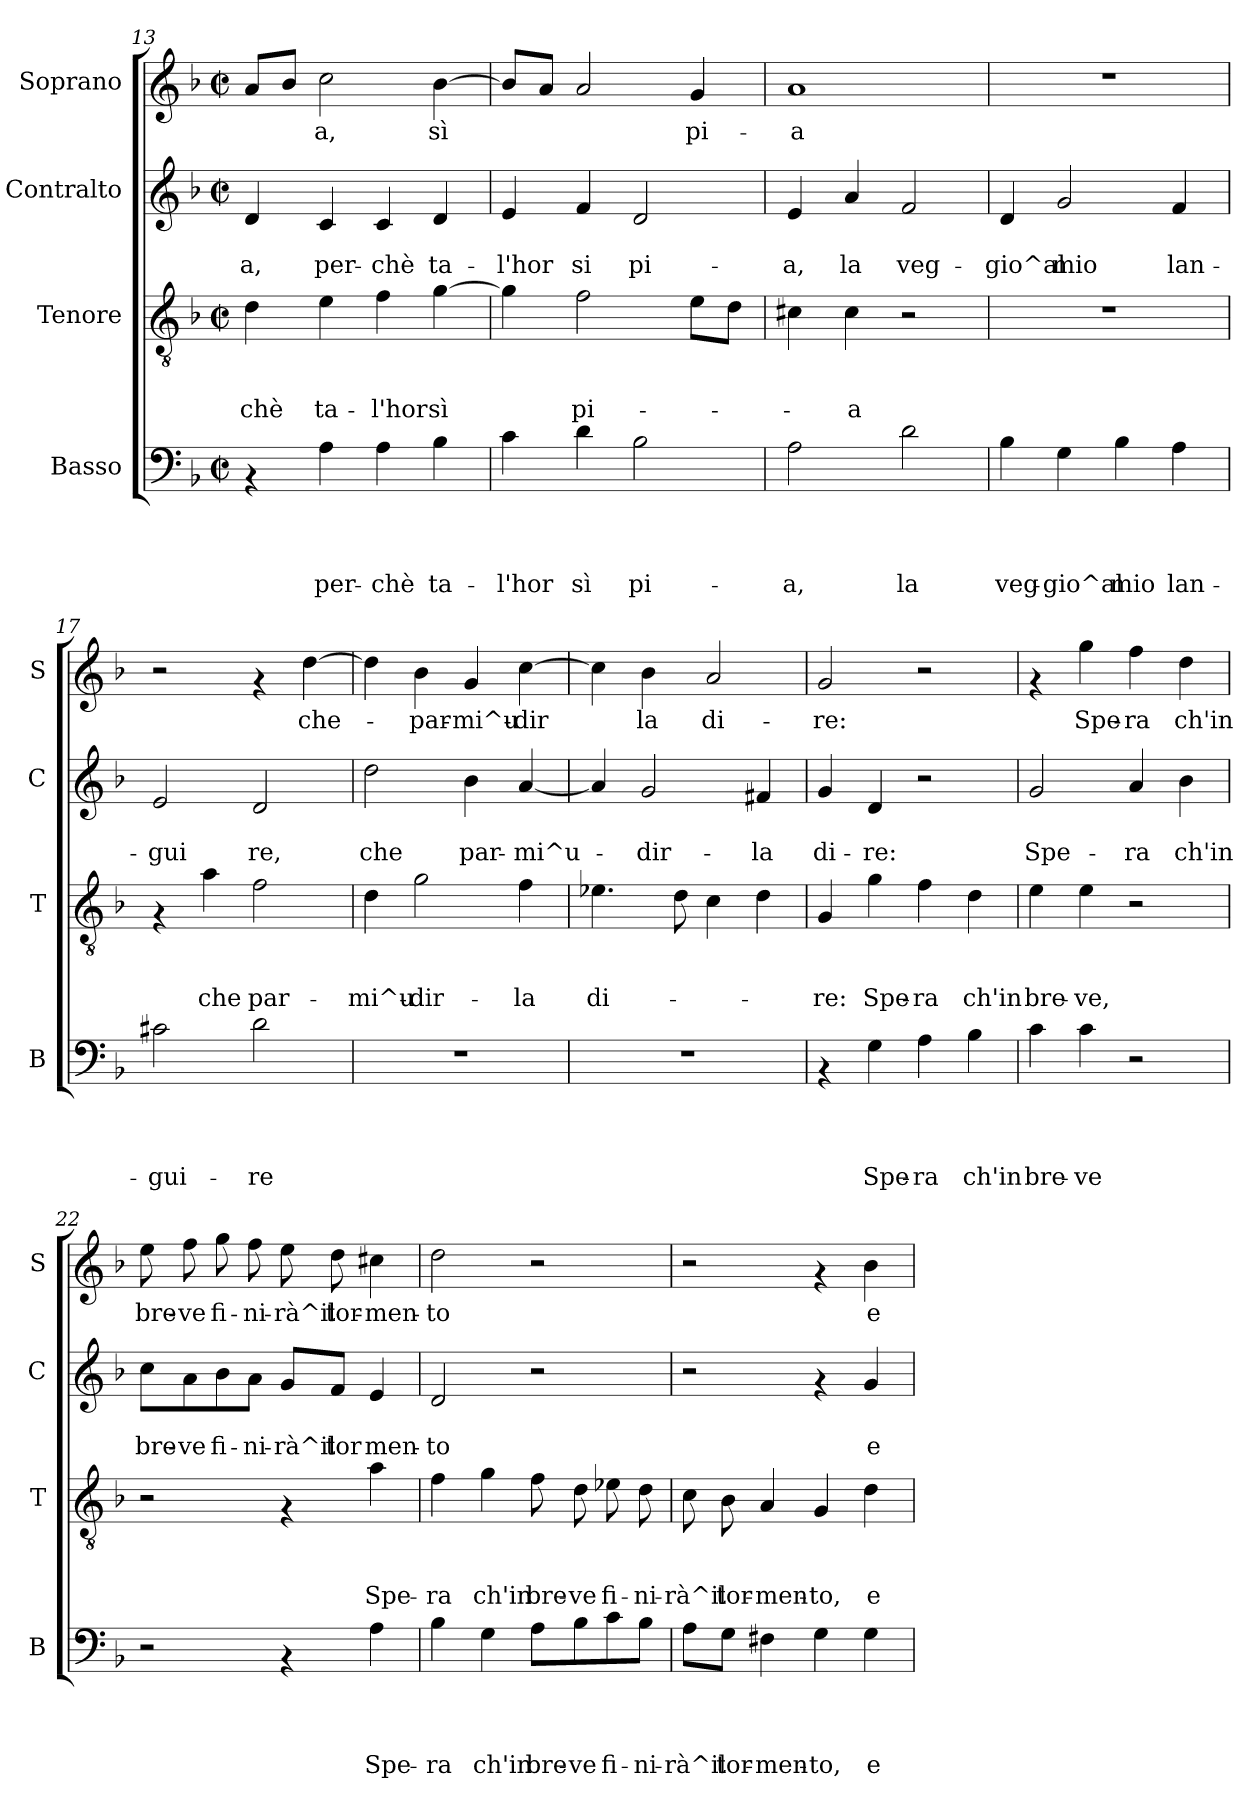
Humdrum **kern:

**kern	**text	**text	**text	**text	**kern	**text	**text	**text	**kern	**text	**text	**kern	**text
*part4	*part4	*part4	*part4	*part4	*part3	*part3	*part3	*part3	*part2	*part2	*part2	*part1	*part1
*staff4	*staff4	*staff4	*staff4	*staff4	*staff3	*staff3	*staff3	*staff3	*staff2	*staff2	*staff2	*staff1	*staff1
*I"Basso	*	*	*	*	*I"Tenore	*	*	*	*I"Contralto	*	*	*I"Soprano	*
*I'B	*	*	*	*	*I'T	*	*	*	*I'C	*	*	*I'S	*
*clefF4	*	*	*	*	*clefGv2	*	*	*	*clefG2	*	*	*clefG2	*
*k[b-]	*	*	*	*	*k[b-]	*	*	*	*k[b-]	*	*	*k[b-]	*
*F:	*	*	*	*	*F:	*	*	*	*F:	*	*	*F:	*
*M2/2	*	*	*	*	*M2/2	*	*	*	*M2/2	*	*	*M2/2	*
*met(c|)	*	*	*	*	*met(c|)	*	*	*	*met(c|)	*	*	*met(c|)	*
=13	=13	=13	=13	=13	=13	=13	=13	=13	=13	=13	=13	=13	=13
!	!	!	!	!	!	!	!	!LO:LY:b	!	!	!LO:LY:b	!	!
4rAA	.	.	.	.	4d\	.	.	-chè	4d/	.	-a,	8a/L	.
.	.	.	.	.	.	.	.	.	.	.	.	8b-/J	.
!	!	!	!	!LO:LY:b	!	!	!	!LO:LY:b	!	!	!LO:LY:b	!	!LO:LY:b
4A\	.	.	.	per-	4e\	.	.	ta-	4c/	.	per-	2cc\	-a,
!	!	!	!	!LO:LY:b	!	!	!	!LO:LY:b	!	!	!LO:LY:b	!	!
4A\	.	.	.	-chè	4f\	.	.	-l'hor	4c/	.	-chè	.	.
!	!	!	!	!LO:LY:b	!	!	!	!LO:LY:b	!	!	!LO:LY:b	!	!LO:LY:b
4B-\	.	.	.	ta-	[>4g\	.	.	sì	4d/	.	ta-	[>4b-\	sì
=14	=14	=14	=14	=14	=14	=14	=14	=14	=14	=14	=14	=14	=14
!	!	!	!	!LO:LY:b	!	!	!	!	!	!	!LO:LY:b	!	!
4c\	.	.	.	-l'hor	4g\]	.	.	.	4e/	.	-l'hor	8b-/L]	.
.	.	.	.	.	.	.	.	.	.	.	.	8a/J	.
!	!	!	!	!LO:LY:b	!	!	!	!LO:LY:b	!	!	!LO:LY:b	!	!
4d\	.	.	.	sì	2f\	.	.	pi-	4f/	.	si	2a/	.
!	!	!	!	!LO:LY:b	!	!	!	!	!	!	!LO:LY:b	!	!
2B-\	.	.	.	pi-	.	.	.	.	2d/	.	pi-	.	.
!	!	!	!	!	!	!	!	!	!	!	!	!	!LO:LY:b
.	.	.	.	.	8e\L	.	.	.	.	.	.	4g/	pi-
.	.	.	.	.	8d\J	.	.	.	.	.	.	.	.
!!LO:PB:g=z
=15	=15	=15	=15	=15	=15	=15	=15	=15	=15	=15	=15	=15	=15
!	!	!	!	!LO:LY:b	!	!	!	!	!	!	!LO:LY:b	!	!LO:LY:b
2A\	.	.	.	-a,	4c#X\	.	.	.	4e/	.	-a,	1a	-a
!	!	!	!	!	!	!	!	!LO:LY:b	!	!	!LO:LY:b	!	!
.	.	.	.	.	4c#\	.	.	-a	4a/	.	la	.	.
!	!	!	!	!LO:LY:b	!	!	!	!	!	!	!LO:LY:b	!	!
2d\	.	.	.	la	2r	.	.	.	2f/	.	veg-	.	.
=16	=16	=16	=16	=16	=16	=16	=16	=16	=16	=16	=16	=16	=16
!	!	!	!	!LO:LY:b	!	!	!	!	!	!	!LO:LY:b	!	!
4B-\	.	.	.	veg-	1r	.	.	.	4d/	.	-gio^al	1r	.
!	!	!	!	!LO:LY:b	!	!	!	!	!	!	!LO:LY:b	!	!
4G\	.	.	.	-gio^al	.	.	.	.	2g/	.	mio	.	.
!	!	!	!	!LO:LY:b	!	!	!	!	!	!	!	!	!
4B-\	.	.	.	mio	.	.	.	.	.	.	.	.	.
!	!	!	!	!LO:LY:b	!	!	!	!	!	!	!LO:LY:b	!	!
4A\	.	.	.	lan-	.	.	.	.	4f/	.	lan-	.	.
=17	=17	=17	=17	=17	=17	=17	=17	=17	=17	=17	=17	=17	=17
!	!	!	!	!LO:LY:b	!	!	!	!	!	!	!LO:LY:b	!	!
2c#X\	.	.	.	-gui-	4rF	.	.	.	2e/	.	-gui	2r	.
!	!	!	!	!	!	!	!	!LO:LY:b	!	!	!	!	!
.	.	.	.	.	4a\	.	.	che	.	.	.	.	.
!	!	!	!	!LO:LY:b	!	!	!	!LO:LY:b	!	!	!LO:LY:b	!	!
2d\	.	.	.	-re	2f\	.	.	par-	2d/	.	re,	4rf	.
!	!	!	!	!	!	!	!	!	!	!	!	!	!LO:LY:b
.	.	.	.	.	.	.	.	.	.	.	.	[>4dd\	che-
=18	=18	=18	=18	=18	=18	=18	=18	=18	=18	=18	=18	=18	=18
!	!	!	!	!	!	!	!	!LO:LY:b	!	!	!LO:LY:b	!	!
1r	.	.	.	.	4d\	.	.	-mi^u-	2dd\	.	che	4dd\]	.
!	!	!	!	!	!	!	!	!LO:LY:b	!	!	!	!	!LO:LY:b
.	.	.	.	.	2g\	.	.	-dir-	.	.	.	4b-\	-par-
!	!	!	!	!	!	!	!	!	!	!	!LO:LY:b	!	!LO:LY:b
.	.	.	.	.	.	.	.	.	4b-\	.	par-	4g/	-mi^u-
!	!	!	!	!	!	!	!	!LO:LY:b	!	!	!LO:LY:b	!	!LO:LY:b
.	.	.	.	.	4f\	.	.	-la	[<4a/	.	-mi^u-	[>4cc\	-dir
=19	=19	=19	=19	=19	=19	=19	=19	=19	=19	=19	=19	=19	=19
!	!	!	!	!	!	!	!	!LO:LY:b	!	!	!	!	!
1r	.	.	.	.	4.e-X\	.	.	di-	4a/]	.	.	4cc\]	.
!	!	!	!	!	!	!	!	!	!	!	!LO:LY:b	!	!LO:LY:b
.	.	.	.	.	.	.	.	.	2g/	.	-dir-	4b-\	la
.	.	.	.	.	8d\	.	.	.	.	.	.	.	.
!	!	!	!	!	!	!	!	!	!	!	!	!	!LO:LY:b
.	.	.	.	.	4c\	.	.	.	.	.	.	2a/	di-
!	!	!	!	!	!	!	!	!	!	!	!LO:LY:b	!	!
.	.	.	.	.	4d\	.	.	.	4f#X/	.	-la	.	.
!!LO:PB:g=z
=20	=20	=20	=20	=20	=20	=20	=20	=20	=20	=20	=20	=20	=20
!	!	!	!	!	!	!	!	!LO:LY:b	!	!	!LO:LY:b	!	!LO:LY:b
4rAA	.	.	.	.	4G/	.	.	-re:	4g/	.	di-	2g/	-re:
!	!	!	!	!LO:LY:b	!	!	!	!LO:LY:b	!	!	!LO:LY:b	!	!
4G\	.	.	.	Spe-	4g\	.	.	Spe-	4d/	.	-re:	.	.
!	!	!	!	!LO:LY:b	!	!	!	!LO:LY:b	!	!	!	!	!
4A\	.	.	.	-ra	4f\	.	.	-ra	2r	.	.	2r	.
!	!	!	!	!LO:LY:b	!	!	!	!LO:LY:b	!	!	!	!	!
4B-\	.	.	.	ch'in	4d\	.	.	ch'in	.	.	.	.	.
=21	=21	=21	=21	=21	=21	=21	=21	=21	=21	=21	=21	=21	=21
!	!	!	!	!LO:LY:b	!	!	!	!LO:LY:b	!	!	!LO:LY:b	!	!
4c\	.	.	.	bre-	4e\	.	.	bre-	2g/	.	Spe-	4rf	.
!	!	!	!	!LO:LY:b	!	!	!	!LO:LY:b	!	!	!	!	!LO:LY:b
4c\	.	.	.	-ve	4e\	.	.	-ve,	.	.	.	4gg\	Spe-
!	!	!	!	!	!	!	!	!	!	!	!LO:LY:b	!	!LO:LY:b
2r	.	.	.	.	2r	.	.	.	4a/	.	-ra	4ff\	-ra
!	!	!	!	!	!	!	!	!	!	!	!LO:LY:b	!	!LO:LY:b
.	.	.	.	.	.	.	.	.	4b-\	.	ch'in	4dd\	ch'in
=22	=22	=22	=22	=22	=22	=22	=22	=22	=22	=22	=22	=22	=22
!	!	!	!	!	!	!	!	!	!	!	!LO:LY:b	!	!LO:LY:b
2r	.	.	.	.	2r	.	.	.	8cc\L	.	bre-	8ee\	bre-
!	!	!	!	!	!	!	!	!	!	!	!LO:LY:b	!	!LO:LY:b
.	.	.	.	.	.	.	.	.	8a\	.	-ve	8ff\	-ve
!	!	!	!	!	!	!	!	!	!	!	!LO:LY:b	!	!LO:LY:b
.	.	.	.	.	.	.	.	.	8b-\	.	fi-	8gg\	fi-
!	!	!	!	!	!	!	!	!	!	!	!LO:LY:b	!	!LO:LY:b
.	.	.	.	.	.	.	.	.	8a\J	.	-ni-	8ff\	-ni-
!	!	!	!	!	!	!	!	!	!	!	!LO:LY:b	!	!LO:LY:b
4rAA	.	.	.	.	4rF	.	.	.	8g/L	.	-rà^il	8ee\	-rà^il
!	!	!	!	!	!	!	!	!	!	!	!LO:LY:b	!	!LO:LY:b
.	.	.	.	.	.	.	.	.	8f/J	.	tor	8dd\	tor-
!	!	!	!	!LO:LY:b	!	!	!	!LO:LY:b	!	!	!LO:LY:b	!	!LO:LY:b
4A\	.	.	.	Spe-	4a\	.	.	Spe-	4e/	.	men-	4cc#X\	-men-
=23	=23	=23	=23	=23	=23	=23	=23	=23	=23	=23	=23	=23	=23
!	!	!	!	!LO:LY:b	!	!	!	!LO:LY:b	!	!	!LO:LY:b	!	!LO:LY:b
4B-\	.	.	.	-ra	4f\	.	.	-ra	2d/	.	-to	2dd\	-to
!	!	!	!	!LO:LY:b	!	!	!	!LO:LY:b	!	!	!	!	!
4G\	.	.	.	ch'in	4g\	.	.	ch'in	.	.	.	.	.
!	!	!	!	!LO:LY:b	!	!	!	!LO:LY:b	!	!	!	!	!
8A\L	.	.	.	bre-	8f\	.	.	bre-	2r	.	.	2r	.
!	!	!	!	!LO:LY:b	!	!	!	!LO:LY:b	!	!	!	!	!
8B-\	.	.	.	-ve	8d\	.	.	-ve	.	.	.	.	.
!	!	!	!	!LO:LY:b	!	!	!	!LO:LY:b	!	!	!	!	!
8c\	.	.	.	fi-	8e-X\	.	.	fi-	.	.	.	.	.
!	!	!	!	!LO:LY:b	!	!	!	!LO:LY:b	!	!	!	!	!
8B-\J	.	.	.	-ni-	8d\	.	.	-ni-	.	.	.	.	.
!!LO:LB:g=z
=24	=24	=24	=24	=24	=24	=24	=24	=24	=24	=24	=24	=24	=24
!	!	!	!	!LO:LY:b	!	!	!	!LO:LY:b	!	!	!	!	!
8A\L	.	.	.	-rà^il	8c\	.	.	-rà^il	2r	.	.	2r	.
!	!	!	!	!LO:LY:b	!	!	!	!LO:LY:b	!	!	!	!	!
8G\J	.	.	.	tor-	8B-\	.	.	tor-	.	.	.	.	.
!	!	!	!	!LO:LY:b	!	!	!	!LO:LY:b	!	!	!	!	!
4F#X\	.	.	.	-men-	4A/	.	.	-men-	.	.	.	.	.
!	!	!	!	!LO:LY:b	!	!	!	!LO:LY:b	!	!	!	!	!
4G\	.	.	.	-to,	4G/	.	.	-to,	4rf	.	.	4rf	.
!	!	!	!	!LO:LY:b	!	!	!	!LO:LY:b	!	!	!LO:LY:b	!	!LO:LY:b
4G\	.	.	.	e	4d\	.	.	e	4g/	.	e	4b-\	e
=	=	=	=	=	=	=	=	=	=	=	=	=	=
*-	*-	*-	*-	*-	*-	*-	*-	*-	*-	*-	*-	*-	*-
